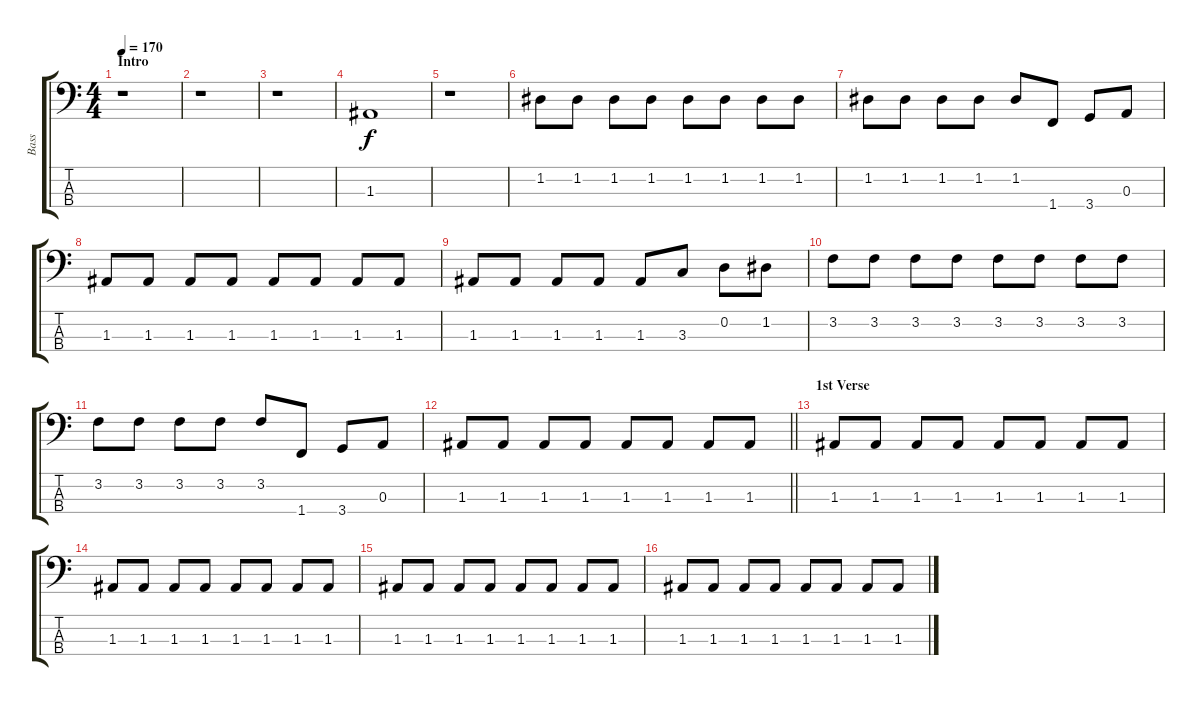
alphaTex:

\track ("Bass" "Bass") {instrument electricbassfinger}
\staff {score tabs}
\tuning (G2 D2 A1 E1) {hide}
\ts (4 4)
\section ("" "Intro")
\tempo 170
\clef f4
\ks c
r.1{dy f instrument electricbassfinger} |
r.1 |
r.1 |
1.3.1 |
r.1 |
1.2.8 1.2.8 1.2.8 1.2.8 1.2.8 1.2.8 1.2.8 1.2.8 |
1.2.8 1.2.8 1.2.8 1.2.8 1.2.8 1.4.8 3.4.8 0.3.8 |
1.3.8 1.3.8 1.3.8 1.3.8 1.3.8 1.3.8 1.3.8 1.3.8 |
1.3.8 1.3.8 1.3.8 1.3.8 1.3.8 3.3.8 0.2.8 1.2.8 |
3.2.8 3.2.8 3.2.8 3.2.8 3.2.8 3.2.8 3.2.8 3.2.8 |
3.2.8 3.2.8 3.2.8 3.2.8 3.2.8 1.4.8 3.4.8 0.3.8 |
\barLineRight lightlight
1.3.8 1.3.8 1.3.8 1.3.8 1.3.8 1.3.8 1.3.8 1.3.8 |
\section ("" "1st Verse")
1.3.8 1.3.8 1.3.8 1.3.8 1.3.8 1.3.8 1.3.8 1.3.8 |
1.3.8 1.3.8 1.3.8 1.3.8 1.3.8 1.3.8 1.3.8 1.3.8 |
1.3.8 1.3.8 1.3.8 1.3.8 1.3.8 1.3.8 1.3.8 1.3.8 |
1.3.8 1.3.8 1.3.8 1.3.8 1.3.8 1.3.8 1.3.8 1.3.8
